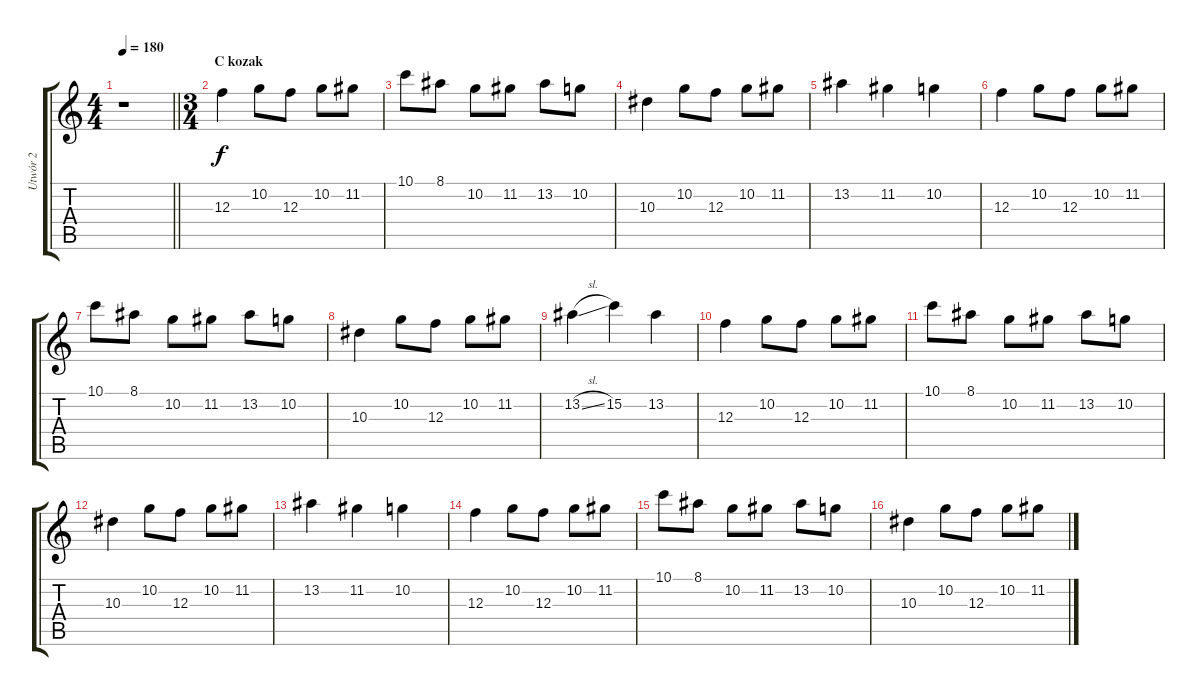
\track ("Utwór 2" "Utwór 2") {instrument distortionguitar}
\staff {score tabs}
\tuning (D4 A3 F3 C3 G2 D2) {hide}
\ts (4 4)
\tempo 180
\clef g2
\barLineRight lightlight
\ks c
r.1{dy f} |
\ts (3 4)
\section ("" "C kozak")
12.3.4 10.2.8 12.3.8 10.2.8 11.2.8 |
10.1.8 8.1.8 10.2.8 11.2.8 13.2.8 10.2.8 |
10.3.4 10.2.8 12.3.8 10.2.8 11.2.8 |
13.2.4 11.2.4 10.2.4 |
12.3.4 10.2.8 12.3.8 10.2.8 11.2.8 |
10.1.8 8.1.8 10.2.8 11.2.8 13.2.8 10.2.8 |
10.3.4 10.2.8 12.3.8 10.2.8 11.2.8 |
13.2{sl}.4 15.2.4 13.2.4 |
12.3.4 10.2.8 12.3.8 10.2.8 11.2.8 |
10.1.8 8.1.8 10.2.8 11.2.8 13.2.8 10.2.8 |
10.3.4 10.2.8 12.3.8 10.2.8 11.2.8 |
13.2.4 11.2.4 10.2.4 |
12.3.4 10.2.8 12.3.8 10.2.8 11.2.8 |
10.1.8 8.1.8 10.2.8 11.2.8 13.2.8 10.2.8 |
10.3.4 10.2.8 12.3.8 10.2.8 11.2.8
